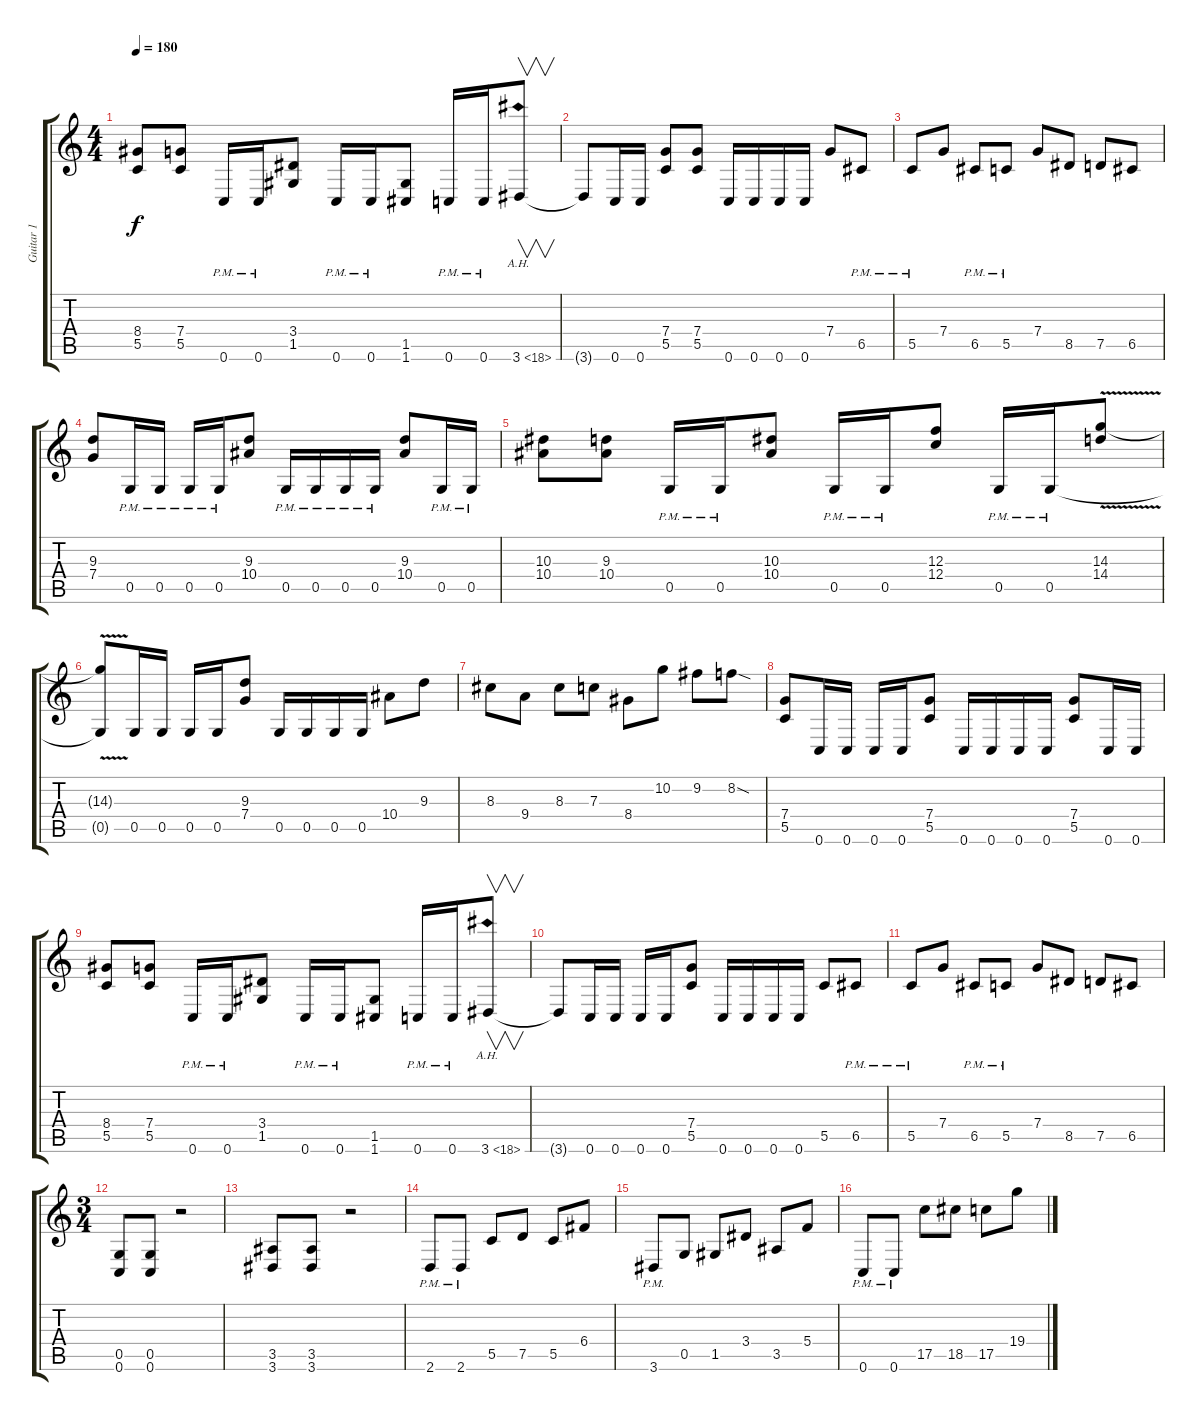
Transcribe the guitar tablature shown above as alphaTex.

\track ("Guitar 1" "Guitar 1") {instrument distortionguitar}
\staff {score tabs}
\tuning (D4 A3 F3 C3 G2 C2) {hide}
\ts (4 4)
\tempo 180
\clef g2
\ks c
(8.4 5.5).8{dy f} (7.4 5.5).8 0.6{pm}.16 0.6{pm}.16 (3.4 1.5).8 0.6{pm}.16 0.6{pm}.16 (1.5 1.6).8 0.6{pm}.16 0.6{pm}.16 3.6{ah 15}.8{v} |
3.6{t}.8 0.6.16 0.6.16 (7.4 5.5).8 (7.4 5.5).8 0.6.16 0.6.16 0.6.16 0.6.16 7.4.8 6.5{pm}.8 |
5.5{pm}.8 7.4.8 6.5{pm}.8 5.5{pm}.8 7.4.8 8.5.8 7.5.8 6.5.8 |
(9.3 7.4).8 0.5{pm}.16 0.5{pm}.16 0.5{pm}.16 0.5{pm}.16 (9.3 10.4).8 0.5{pm}.16 0.5{pm}.16 0.5{pm}.16 0.5{pm}.16 (9.3 10.4).8 0.5{pm}.16 0.5{pm}.16 |
(10.3 10.4).8 (9.3 10.4).8 0.5{pm}.16 0.5{pm}.16 (10.3 10.4).8 0.5{pm}.16 0.5{pm}.16 (12.3 12.4).8 0.5{pm}.16 0.5{pm}.16 (14.3{v} 14.4{v}).8 |
(14.3{t} 0.5{t}).8 0.5.16 0.5.16 0.5.16 0.5.16 (9.3 7.4).8 0.5.16 0.5.16 0.5.16 0.5.16 10.4.8 9.3.8 |
8.3.8 9.4.8 8.3.8 7.3.8 8.4.8 10.2.8 9.2.8 8.2{sod}.8 |
(7.4 5.5).8 0.6.16 0.6.16 0.6.16 0.6.16 (7.4 5.5).8 0.6.16 0.6.16 0.6.16 0.6.16 (7.4 5.5).8 0.6.16 0.6.16 |
(8.4 5.5).8 (7.4 5.5).8 0.6{pm}.16 0.6{pm}.16 (3.4 1.5).8 0.6{pm}.16 0.6{pm}.16 (1.5 1.6).8 0.6{pm}.16 0.6{pm}.16 3.6{ah 15}.8{v} |
3.6{t}.8 0.6.16 0.6.16 0.6.16 0.6.16 (7.4 5.5).8 0.6.16 0.6.16 0.6.16 0.6.16 5.5.8 6.5{pm}.8 |
5.5{pm}.8 7.4.8 6.5{pm}.8 5.5{pm}.8 7.4.8 8.5.8 7.5.8 6.5.8 |
\ts (3 4)
(0.5 0.6).8 (0.5 0.6).8 r.2 |
(3.5 3.6).8 (3.5 3.6).8 r.2 |
2.6{pm}.8 2.6{pm}.8 5.5.8 7.5.8 5.5.8 6.4.8 |
3.6{pm}.8 0.5.8 1.5.8 3.4.8 3.5.8 5.4.8 |
0.6{pm}.8 0.6{pm}.8 17.5.8 18.5.8 17.5.8 19.4.8
